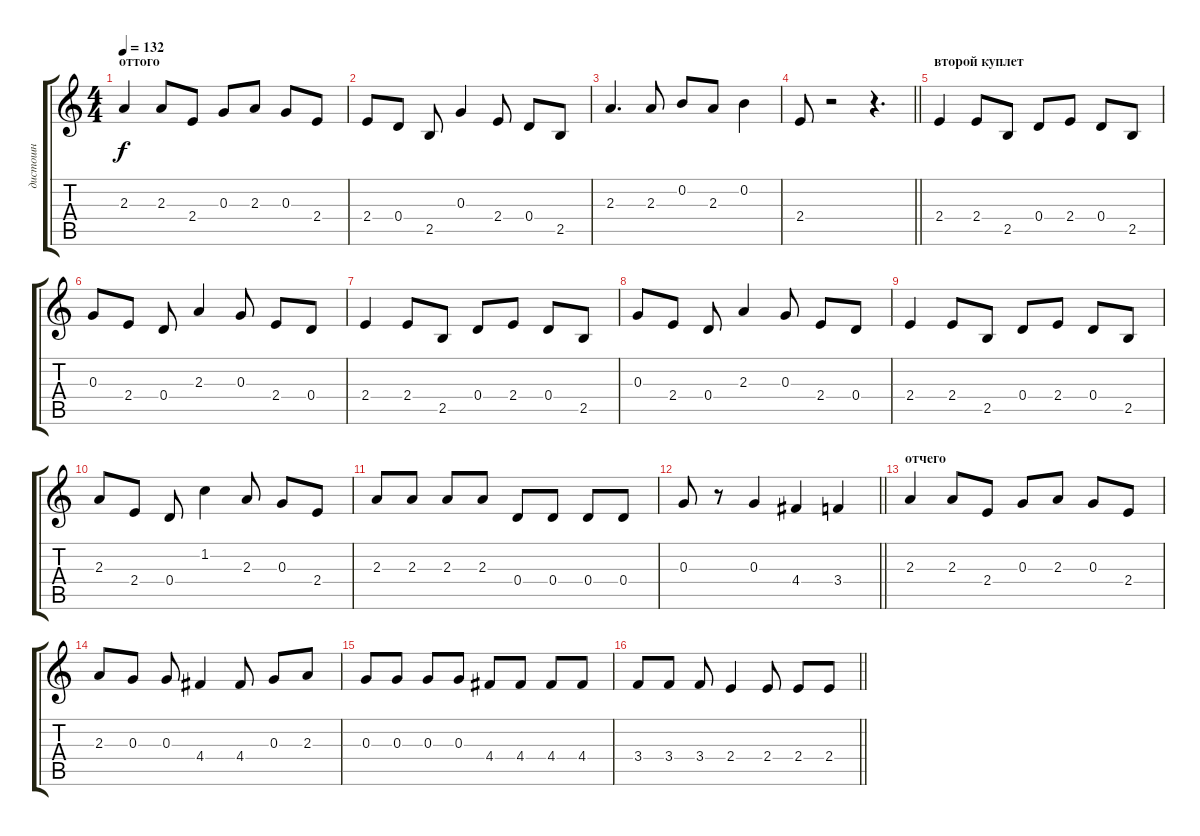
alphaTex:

\track ("дистошн" "дистошн") {instrument distortionguitar}
\staff {score tabs}
\tuning (E4 B3 G3 D3 A2 E2) {hide}
\ts (4 4)
\section ("" "оттого")
\tempo 132
\clef g2
\ks c
2.3.4{dy f} 2.3.8 2.4.8 0.3.8 2.3.8 0.3.8 2.4.8 |
2.4.8 0.4.8 2.5.8 0.3.4 2.4.8 0.4.8 2.5.8 |
2.3.4{d} 2.3.8 0.2.8 2.3.8 0.2.4 |
\barLineRight lightlight
2.4.8 r.2 r.4{d} |
\section ("" "второй куплет")
2.4.4 2.4.8 2.5.8 0.4.8 2.4.8 0.4.8 2.5.8 |
0.3.8 2.4.8 0.4.8 2.3.4 0.3.8 2.4.8 0.4.8 |
2.4.4 2.4.8 2.5.8 0.4.8 2.4.8 0.4.8 2.5.8 |
0.3.8 2.4.8 0.4.8 2.3.4 0.3.8 2.4.8 0.4.8 |
2.4.4 2.4.8 2.5.8 0.4.8 2.4.8 0.4.8 2.5.8 |
2.3.8 2.4.8 0.4.8 1.2.4 2.3.8 0.3.8 2.4.8 |
2.3.8 2.3.8 2.3.8 2.3.8 0.4.8 0.4.8 0.4.8 0.4.8 |
\barLineRight lightlight
0.3.8 r.8 0.3.4 4.4.4 3.4.4 |
\section ("" "отчего")
2.3.4 2.3.8 2.4.8 0.3.8 2.3.8 0.3.8 2.4.8 |
2.3.8 0.3.8 0.3.8 4.4.4 4.4.8 0.3.8 2.3.8 |
0.3.8 0.3.8 0.3.8 0.3.8 4.4.8 4.4.8 4.4.8 4.4.8 |
\barLineRight lightlight
3.4.8 3.4.8 3.4.8 2.4.4 2.4.8 2.4.8 2.4.8
